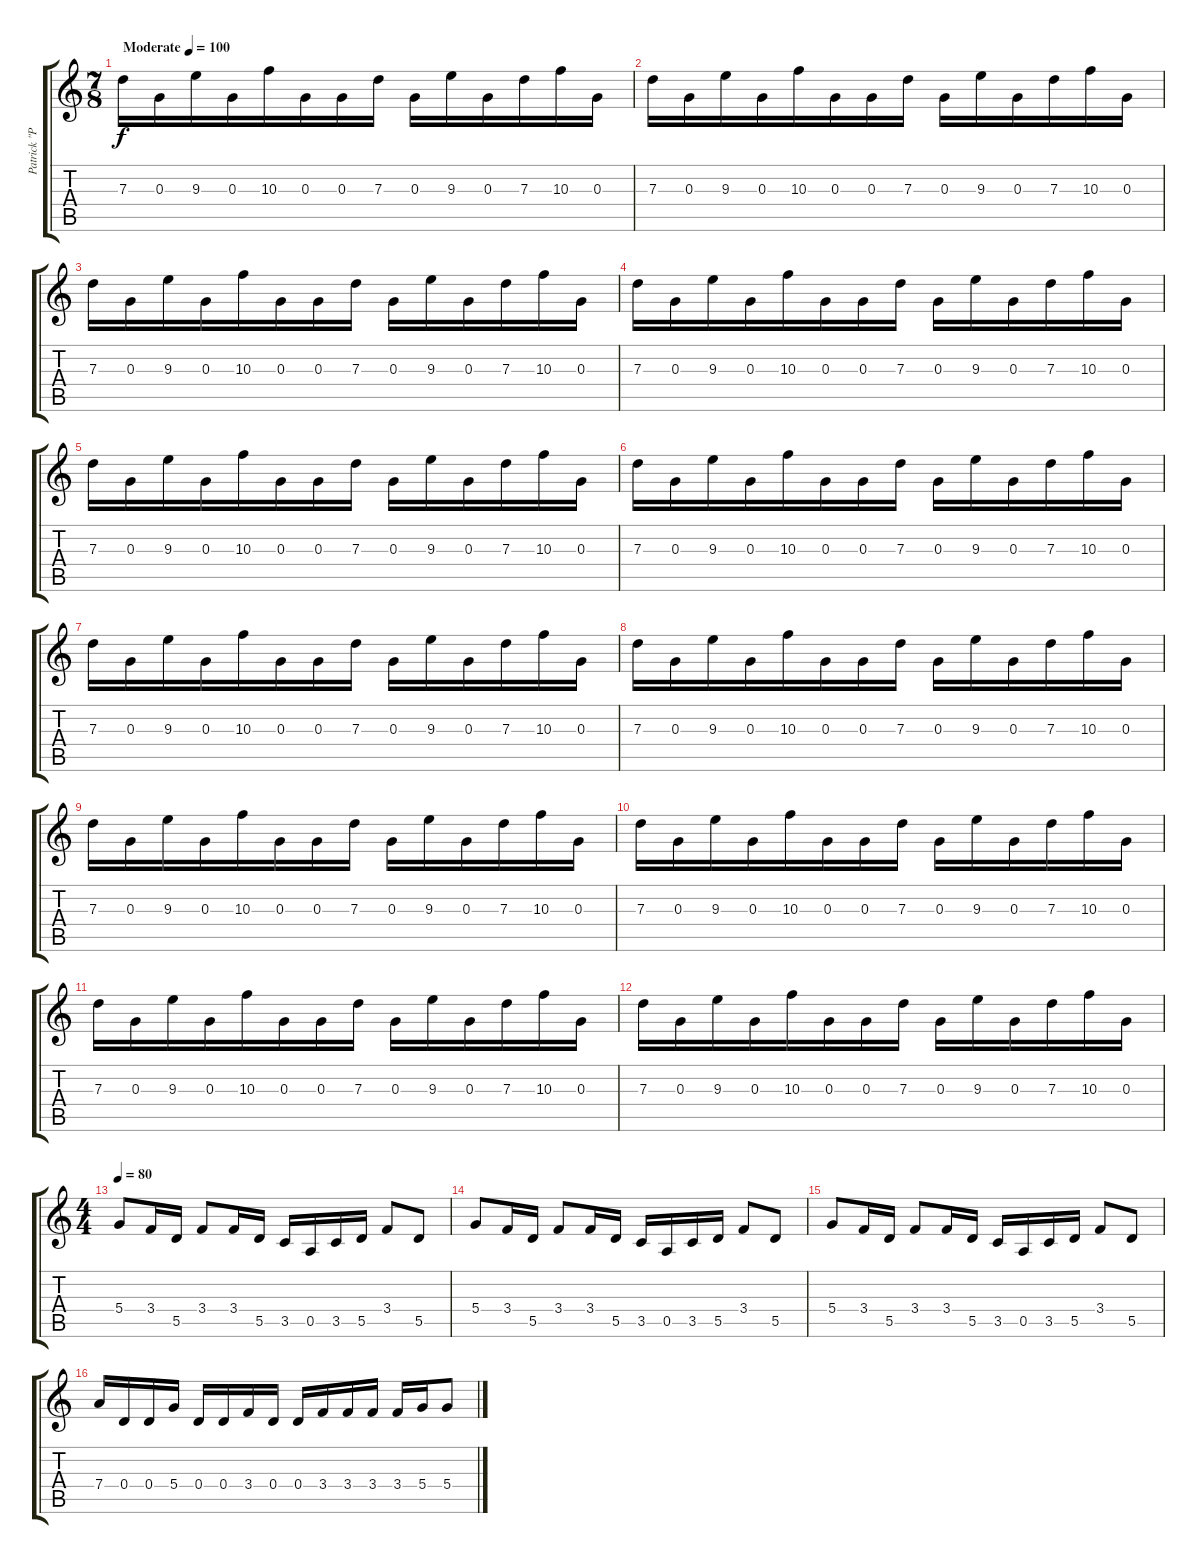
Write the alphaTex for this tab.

\track ("Patrick \"Peezee\" Thompson - Guitar" "Patrick \"P") {instrument distortionguitar}
\staff {score tabs}
\tuning (E4 B3 G3 D3 A2 E2) {hide}
\ts (7 8)
\tempo (100 "Moderate")
\clef g2
\ks c
7.3.16{dy f instrument distortionguitar} 0.3.16 9.3.16 0.3.16 10.3.16 0.3.16 0.3.16 7.3.16 0.3.16 9.3.16 0.3.16 7.3.16 10.3.16 0.3.16 |
7.3.16 0.3.16 9.3.16 0.3.16 10.3.16 0.3.16 0.3.16 7.3.16 0.3.16 9.3.16 0.3.16 7.3.16 10.3.16 0.3.16 |
7.3.16 0.3.16 9.3.16 0.3.16 10.3.16 0.3.16 0.3.16 7.3.16 0.3.16 9.3.16 0.3.16 7.3.16 10.3.16 0.3.16 |
7.3.16 0.3.16 9.3.16 0.3.16 10.3.16 0.3.16 0.3.16 7.3.16 0.3.16 9.3.16 0.3.16 7.3.16 10.3.16 0.3.16 |
7.3.16 0.3.16 9.3.16 0.3.16 10.3.16 0.3.16 0.3.16 7.3.16 0.3.16 9.3.16 0.3.16 7.3.16 10.3.16 0.3.16 |
7.3.16 0.3.16 9.3.16 0.3.16 10.3.16 0.3.16 0.3.16 7.3.16 0.3.16 9.3.16 0.3.16 7.3.16 10.3.16 0.3.16 |
7.3.16 0.3.16 9.3.16 0.3.16 10.3.16 0.3.16 0.3.16 7.3.16 0.3.16 9.3.16 0.3.16 7.3.16 10.3.16 0.3.16 |
7.3.16 0.3.16 9.3.16 0.3.16 10.3.16 0.3.16 0.3.16 7.3.16 0.3.16 9.3.16 0.3.16 7.3.16 10.3.16 0.3.16 |
7.3.16 0.3.16 9.3.16 0.3.16 10.3.16 0.3.16 0.3.16 7.3.16 0.3.16 9.3.16 0.3.16 7.3.16 10.3.16 0.3.16 |
7.3.16 0.3.16 9.3.16 0.3.16 10.3.16 0.3.16 0.3.16 7.3.16 0.3.16 9.3.16 0.3.16 7.3.16 10.3.16 0.3.16 |
7.3.16 0.3.16 9.3.16 0.3.16 10.3.16 0.3.16 0.3.16 7.3.16 0.3.16 9.3.16 0.3.16 7.3.16 10.3.16 0.3.16 |
7.3.16 0.3.16 9.3.16 0.3.16 10.3.16 0.3.16 0.3.16 7.3.16 0.3.16 9.3.16 0.3.16 7.3.16 10.3.16 0.3.16 |
\ts (4 4)
\tempo 80
5.4.8 3.4.16 5.5.16 3.4.8 3.4.16 5.5.16 3.5.16 0.5.16 3.5.16 5.5.16 3.4.8 5.5.8 |
5.4.8 3.4.16 5.5.16 3.4.8 3.4.16 5.5.16 3.5.16 0.5.16 3.5.16 5.5.16 3.4.8 5.5.8 |
5.4.8 3.4.16 5.5.16 3.4.8 3.4.16 5.5.16 3.5.16 0.5.16 3.5.16 5.5.16 3.4.8 5.5.8 |
7.4.16 0.4.16 0.4.16 5.4.16 0.4.16 0.4.16 3.4.16 0.4.16 0.4.16 3.4.16 3.4.16 3.4.16 3.4.16 5.4.16 5.4.8
